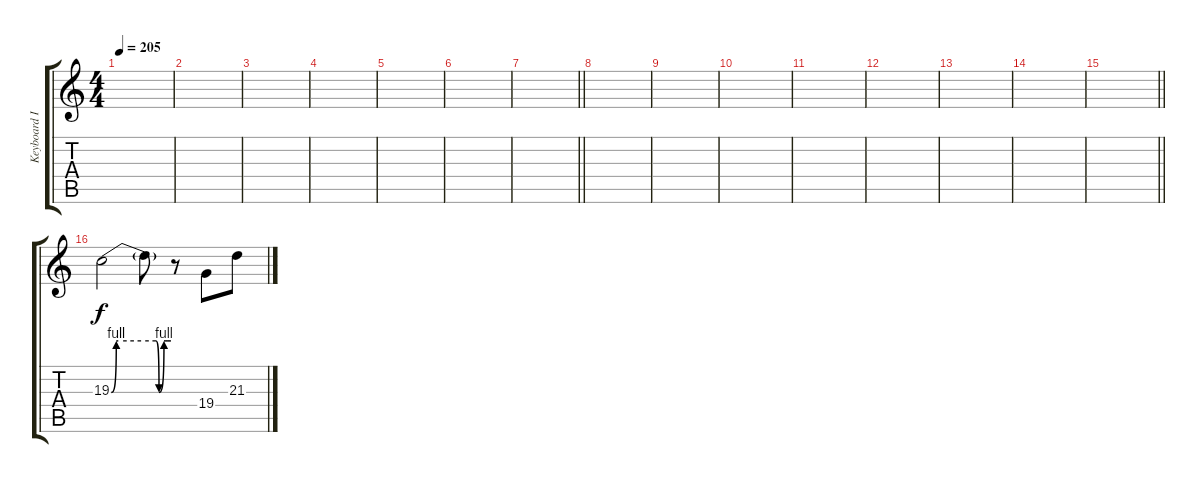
\track ("Keyboard I" "Keyboard I") {instrument lead2sawtooth}
\staff {score tabs}
\tuning (D4 A3 F3 C3 G2 D2) {hide}
\ts (4 4)
\tempo 205
\clef g2
\ks c
|
|
|
|
|
|
\barLineRight lightlight
|
|
|
|
|
|
|
|
\barLineRight lightlight
|
19.3{be (custom 0 0 5 4 7 4 30 4 45 4 48 0 53 4 55 4 57 4 60 4)}.2{volume 16 balance 8 instrument lead2sawtooth} 19.3{t}.8 r.8 19.4.8 21.3.8
